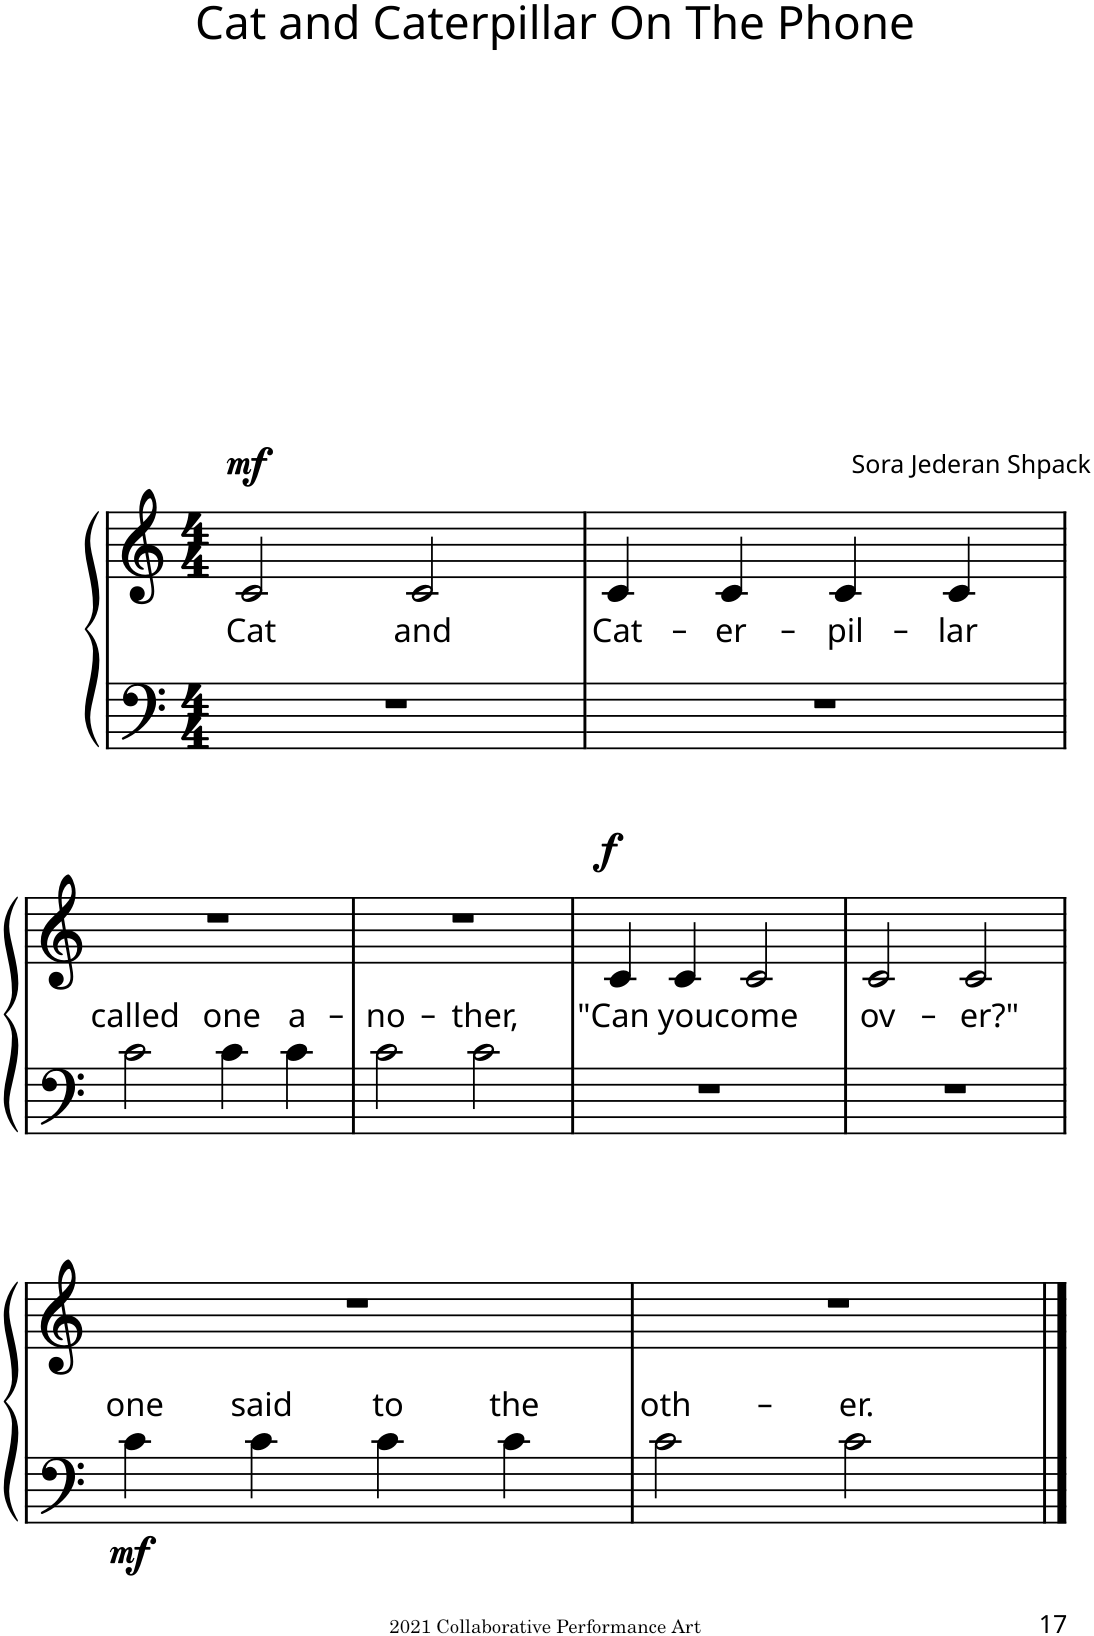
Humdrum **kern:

**kern	**text	**kern	**text	**dynam	**kern	**kern
*part2	*part2	*part2	*part2	*part2	*part1	*part1
*staff4	*staff4	*staff3	*staff3	*staff3/4	*staff2	*staff1
*I"Piano	*	*	*	*	*I"Piano	*
*I'Pno	*	*	*	*	*I'Pno	*
!!LO:PB:g=z
*	*	*	*	*	*stria5	*stria5
*clefF4	*	*clefG2	*	*	*clefF4	*clefG2
*k[]	*	*k[]	*	*	*k[]	*k[]
*M4/4	*	*M4/4	*	*	*M4/4	*M4/4
=1	=1	=1	=1	=1	=1	=1
!	!	!	!LO:LY:b	!LO:DY:a	!	!
1r	.	2c/	Cat	mf	1r	1r
!	!	!	!LO:LY:b	!	!	!
.	.	2c/	and	.	.	.
=2	=2	=2	=2	=2	=2	=2
!	!	!	!LO:LY:b	!	!	!
1r	.	4c/	Cat-	.	1r	1r
!	!	!	!LO:LY:b	!	!	!
.	.	4c/	-er-	.	.	.
!	!	!	!LO:LY:b	!	!	!
.	.	4c/	-pil-	.	.	.
!	!	!	!LO:LY:b	!	!	!
.	.	4c/	-lar	.	.	.
!!LO:LB:g=z
=3	=3	=3	=3	=3	=3	=3
!	!LO:LY:a	!	!	!	!	!
2c\	called	1r	.	.	1r	1r
!	!LO:LY:a	!	!	!	!	!
4c\	one	.	.	.	.	.
!	!LO:LY:a	!	!	!	!	!
4c\	a-	.	.	.	.	.
=4	=4	=4	=4	=4	=4	=4
!	!LO:LY:a	!	!	!	!	!
2c\	-no-	1r	.	.	1r	1r
!	!LO:LY:a	!	!	!	!	!
2c\	-ther,	.	.	.	.	.
=5	=5	=5	=5	=5	=5	=5
!	!	!	!LO:LY:b	!LO:DY:a	!	!
1r	.	4c/	"Can	f	1r	1r
!	!	!	!LO:LY:b	!	!	!
.	.	4c/	you	.	.	.
!	!	!	!LO:LY:b	!	!	!
.	.	2c/	come	.	.	.
=6	=6	=6	=6	=6	=6	=6
!	!	!	!LO:LY:b	!	!	!
1r	.	2c/	ov-	.	1r	1r
!	!	!	!LO:LY:b	!	!	!
.	.	2c/	-er?"	.	.	.
!!LO:LB:g=z
=7	=7	=7	=7	=7	=7	=7
!	!LO:LY:a	!	!	!LO:DY:b=2	!	!
4c\	one	1r	.	mf	1r	1r
!	!LO:LY:a	!	!	!	!	!
4c\	said	.	.	.	.	.
!	!LO:LY:a	!	!	!	!	!
4c\	to	.	.	.	.	.
!	!LO:LY:a	!	!	!	!	!
4c\	the	.	.	.	.	.
=8	=8	=8	=8	=8	=8	=8
!	!LO:LY:a	!	!	!	!	!
2c\	oth-	1r	.	.	1r	1r
!	!LO:LY:a	!	!	!	!	!
2c\	-er.	.	.	.	.	.
==	==	==	==	==	==	==
*-	*-	*-	*-	*-	*-	*-
